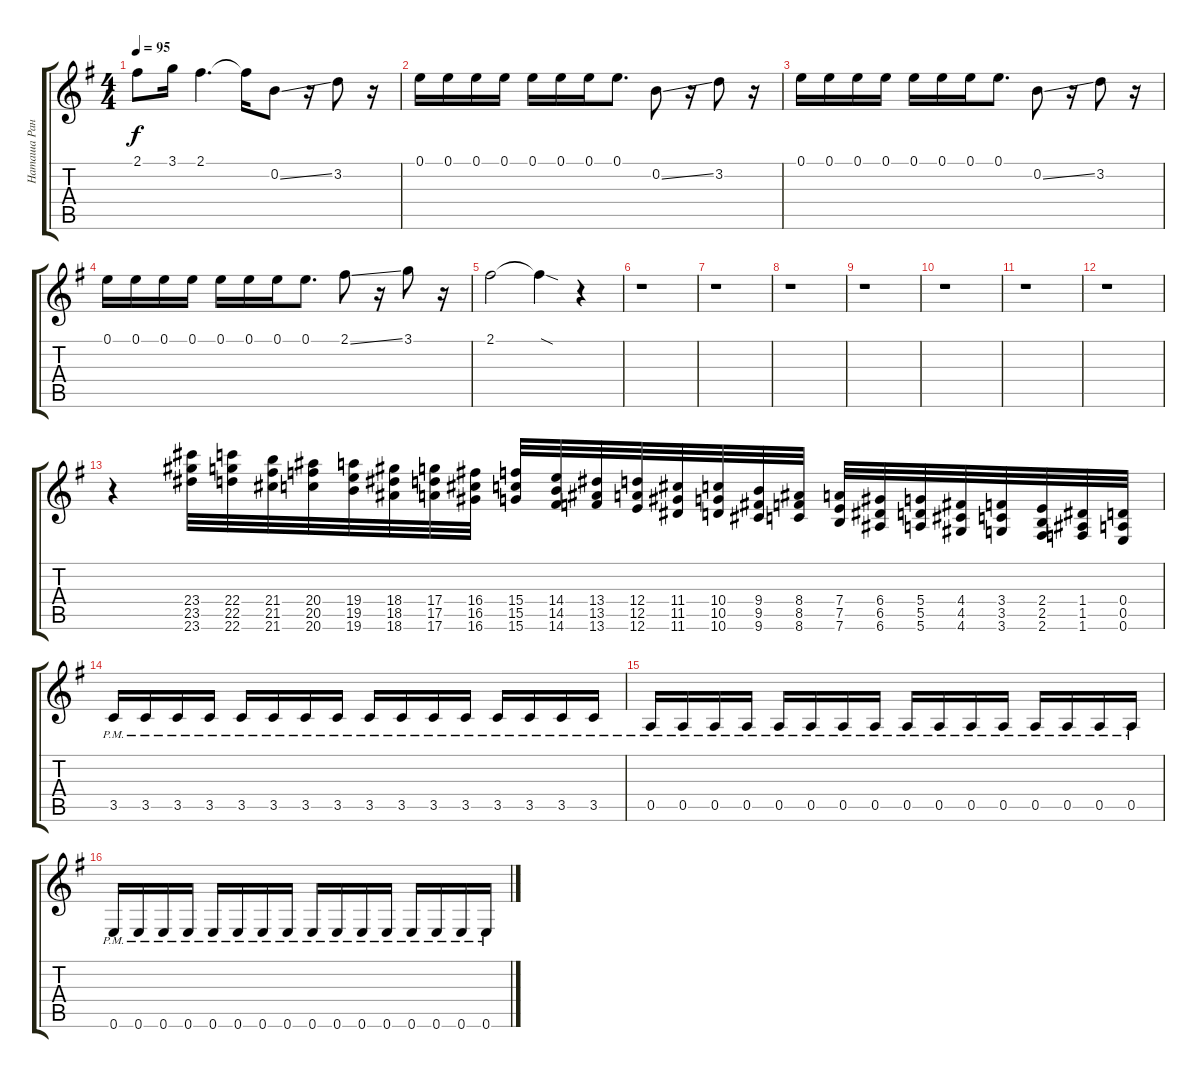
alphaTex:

\track ("Наташа Ранетка" "Наташа Ран") {instrument overdrivenguitar}
\staff {score tabs}
\tuning (E4 B3 G3 D3 A2 E2) {hide}
\ts (4 4)
\tempo 95
\clef g2
\ks eminor
2.1.8{dy f} 3.1.16 2.1.4{d} 2.1{t}.16 0.2{ss}.8 r.16 3.2.8 r.16 |
0.1.16 0.1.16 0.1.16 0.1.16 0.1.16 0.1.16 0.1.16 0.1.8{d} 0.2{ss}.8 r.16 3.2.8 r.16 |
0.1.16 0.1.16 0.1.16 0.1.16 0.1.16 0.1.16 0.1.16 0.1.8{d} 0.2{ss}.8 r.16 3.2.8 r.16 |
0.1.16 0.1.16 0.1.16 0.1.16 0.1.16 0.1.16 0.1.16 0.1.8{d} 2.1{ss}.8 r.16 3.1.8 r.16 |
2.1.2 2.1{sod t}.4 r.4 |
r.1 |
r.1 |
r.1 |
r.1 |
r.1 |
r.1 |
r.1 |
r.4{volume 7 instrument distortionguitar} (23.4 23.5 23.6).32 (22.4 22.5 22.6).32 (21.4 21.5 21.6).32 (20.4 20.5 20.6).32 (19.4 19.5 19.6).32 (18.4 18.5 18.6).32 (17.4 17.5 17.6).32 (16.4 16.5 16.6).32 (15.4 15.5 15.6).32 (14.4 14.5 14.6).32 (13.4 13.5 13.6).32 (12.4 12.5 12.6).32 (11.4 11.5 11.6).32 (10.4 10.5 10.6).32 (9.4 9.5 9.6).32 (8.4 8.5 8.6).32 (7.4 7.5 7.6).32 (6.4 6.5 6.6).32 (5.4 5.5 5.6).32 (4.4 4.5 4.6).32 (3.4 3.5 3.6).32 (2.4 2.5 2.6).32 (1.4 1.5 1.6).32 (0.4 0.5 0.6).32 |
3.5{pm}.16{volume 11 instrument overdrivenguitar} 3.5{pm}.16 3.5{pm}.16 3.5{pm}.16 3.5{pm}.16 3.5{pm}.16 3.5{pm}.16 3.5{pm}.16 3.5{pm}.16 3.5{pm}.16 3.5{pm}.16 3.5{pm}.16 3.5{pm}.16 3.5{pm}.16 3.5{pm}.16 3.5{pm}.16 |
0.5{pm}.16 0.5{pm}.16 0.5{pm}.16 0.5{pm}.16 0.5{pm}.16 0.5{pm}.16 0.5{pm}.16 0.5{pm}.16 0.5{pm}.16 0.5{pm}.16 0.5{pm}.16 0.5{pm}.16 0.5{pm}.16 0.5{pm}.16 0.5{pm}.16 0.5{pm}.16 |
0.6{pm}.16 0.6{pm}.16 0.6{pm}.16 0.6{pm}.16 0.6{pm}.16 0.6{pm}.16 0.6{pm}.16 0.6{pm}.16 0.6{pm}.16 0.6{pm}.16 0.6{pm}.16 0.6{pm}.16 0.6{pm}.16 0.6{pm}.16 0.6{pm}.16 0.6{pm}.16
